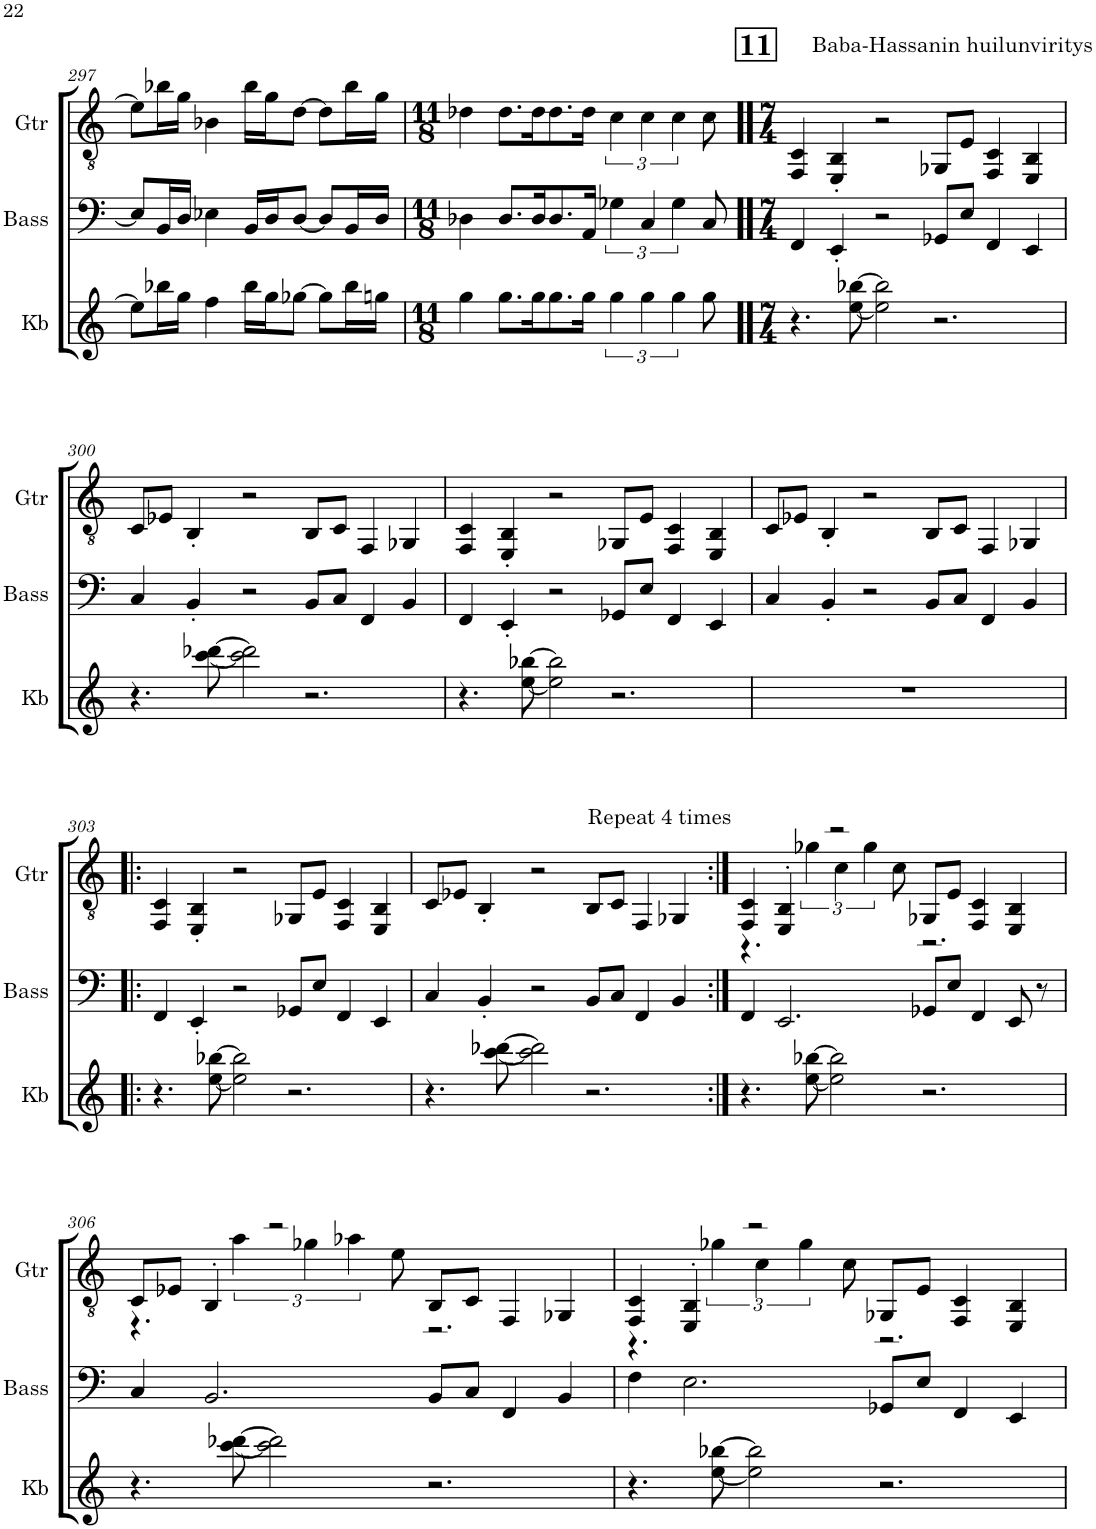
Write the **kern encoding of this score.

**kern	**kern	**kern
*part3	*part2	*part1
*staff3	*staff2	*staff1
*I"Keys	*I"Bass	*I"Guitar
*	*I'Bass	*I'Gtr
!!LO:PB:g=z
*clefG2	*clefF4	*clefGv2
*	*Trd7c12	*
*k[]	*k[]	*k[]
*M4/4	*M4/4	*M4/4
=297	=297	=297
8ee\L]	8E/L]	8e\L]
16bb-X\L	16BB/L	16b-X\L
16gg\JJ	16D/JJ	16g\JJ
4ff\	4E-X\	4B-X\
16bb-\LL	16BB/LL	16b-\LL
16gg\J	16D/J	16g\J
[8gg-X\J	[8D/J	[8d\J
8gg-\L]	8D/L]	8d\L]
16bb-\L	16BB/L	16b-\L
16ggn\JJ	16D/JJ	16g\JJ
=298	=298	=298
*M11/8	*M11/8	*M11/8
4gg\	4D-X\	4d-X\
8.gg\L	8.D-/L	8.d-\L
16gg\K	16D-/K	16d-\K
8.gg\	8.D-/	8.d-\
16gg\Jk	16AA/Jk	16d-\Jk
6gg\	6G-X\	6c\
6gg\	6C/	6c\
6gg\	6G-\	6c\
8gg\	8C/	8c\
!!LO:REH:place=s1:a:B:cj:fs=14:t=11
=299!!	=299!!	=299!!
*M7/4	*M7/4	*M7/4
!	!	!LO:TX:a:t=Baba-Hassanin huilunviritys
4.r	4FF/	4FF/ 4C/
.	4EE'/	4EE/' 4BB/'
[8ee\ [8bb-X\	.	.
2ee\] 2bb-\]	2r	2r
2.r	8GG-X/L	8GG-X/L
.	8E/J	8E/J
.	4FF/	4FF/ 4C/
.	4EE/	4EE/ 4BB/
!!LO:LB:g=z
=300	=300	=300
4.r	4C/	8C/L
.	.	8E-X/J
.	4BB'/	4BB'/
[8ccc\ [8ddd-X\	.	.
2ccc\] 2ddd-\]	2r	2r
2.r	8BB/L	8BB/L
.	8C/J	8C/J
.	4FF/	4FF/
.	4BB/	4GG-X/
=301	=301	=301
4.r	4FF/	4FF/ 4C/
.	4EE'/	4EE/' 4BB/'
[8ee\ [8bb-X\	.	.
2ee\] 2bb-\]	2r	2r
2.r	8GG-X/L	8GG-X/L
.	8E/J	8E/J
.	4FF/	4FF/ 4C/
.	4EE/	4EE/ 4BB/
=302	=302	=302
1..r	4C/	8C/L
.	.	8E-X/J
.	4BB'/	4BB'/
.	2r	2r
.	8BB/L	8BB/L
.	8C/J	8C/J
.	4FF/	4FF/
.	4BB/	4GG-X/
!!LO:LB:g=z
=303!|:	=303!|:	=303!|:
4.r	4FF/	4FF/ 4C/
.	4EE'/	4EE/' 4BB/'
[8ee\ [8bb-X\	.	.
2ee\] 2bb-\]	2r	2r
2.r	8GG-X/L	8GG-X/L
.	8E/J	8E/J
.	4FF/	4FF/ 4C/
.	4EE/	4EE/ 4BB/
=304	=304	=304
4.r	4C/	8C/L
.	.	8E-X/J
.	4BB'/	4BB'/
[8ccc\ [8ddd-X\	.	.
2ccc\] 2ddd-\]	2r	2r
2.r	8BB/L	8BB/L
.	8C/J	8C/J
.	4FF/	4FF/
!	!	!LO:TX:a:t=Repeat 4 times
.	4BB/	4GG-X/
=305:|!	=305:|!	=305:|!
*	*	*^
4.r	4FF/	4FF/ 4C/	4.r
.	2.EE/	4EE/' 4BB/'	.
[8ee\ [8bb-X\	.	.	6g-X\
2ee\] 2bb-\]	.	2r	.
.	.	.	6c\
.	.	.	6g-\
.	.	.	8c\
2.r	8GG-X/L	8GG-X/L	2.r
.	8E/J	8E/J	.
.	4FF/	4FF/ 4C/	.
.	8EE/	4EE/ 4BB/	.
.	8r	.	.
!!LO:LB:g=z	!!
=306	=306	=306	=306
4.r	4C/	8C/L	4.r
.	.	8E-X/J	.
.	2.BB/	4BB'/	.
[8ccc\ [8ddd-X\	.	.	6a\
2ccc\] 2ddd-\]	.	2r	.
.	.	.	6g-X\
.	.	.	6a-X\
.	.	.	8e\
2.r	8BB/L	8BB/L	2.r
.	8C/J	8C/J	.
.	4FF/	4FF/	.
.	4BB/	4GG-X/	.
=307	=307	=307	=307
4.r	4F\	4FF/ 4C/	4.r
.	2.E\	4EE/' 4BB/'	.
[8ee\ [8bb-X\	.	.	6g-X\
2ee\] 2bb-\]	.	2r	.
.	.	.	6c\
.	.	.	6g-\
.	.	.	8c\
2.r	8GG-X/L	8GG-X/L	2.r
.	8E/J	8E/J	.
.	4FF/	4FF/ 4C/	.
.	4EE/	4EE/ 4BB/	.
*	*	*v	*v
=	=	=
*-	*-	*-
